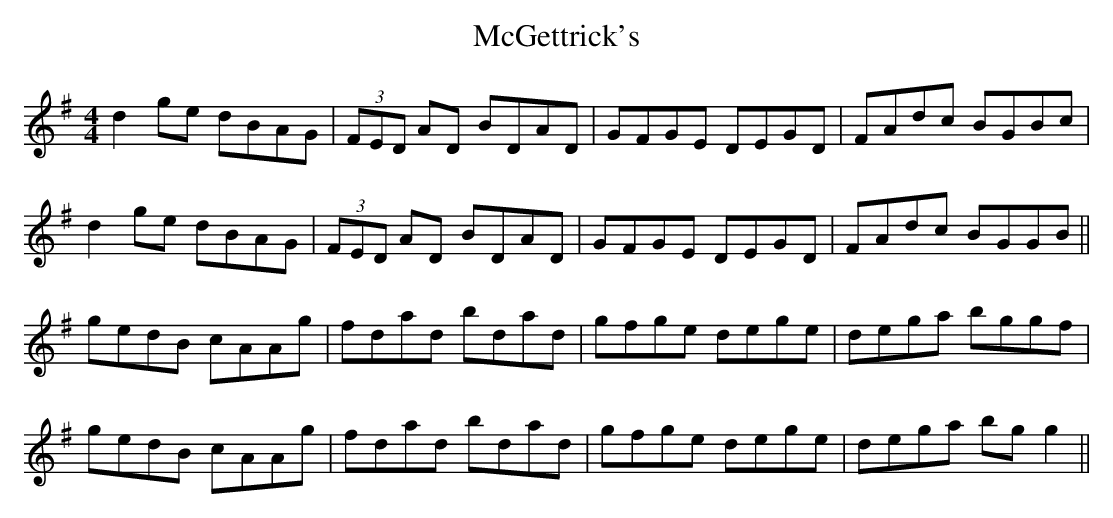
X:1
T: McGettrick's
M: 4/4
L: 1/8
K: G
d2 ge dBAG | (3FED AD BDAD | GFGE DEGD | FAdc BGBc |
d2 ge dBAG | (3FED AD BDAD | GFGE DEGD | FAdc BGGB ||
gedB cAAg | fdad bdad | gfge dege | dega bggf |
gedB cAAg | fdad bdad | gfge dege | dega bg g2 ||
